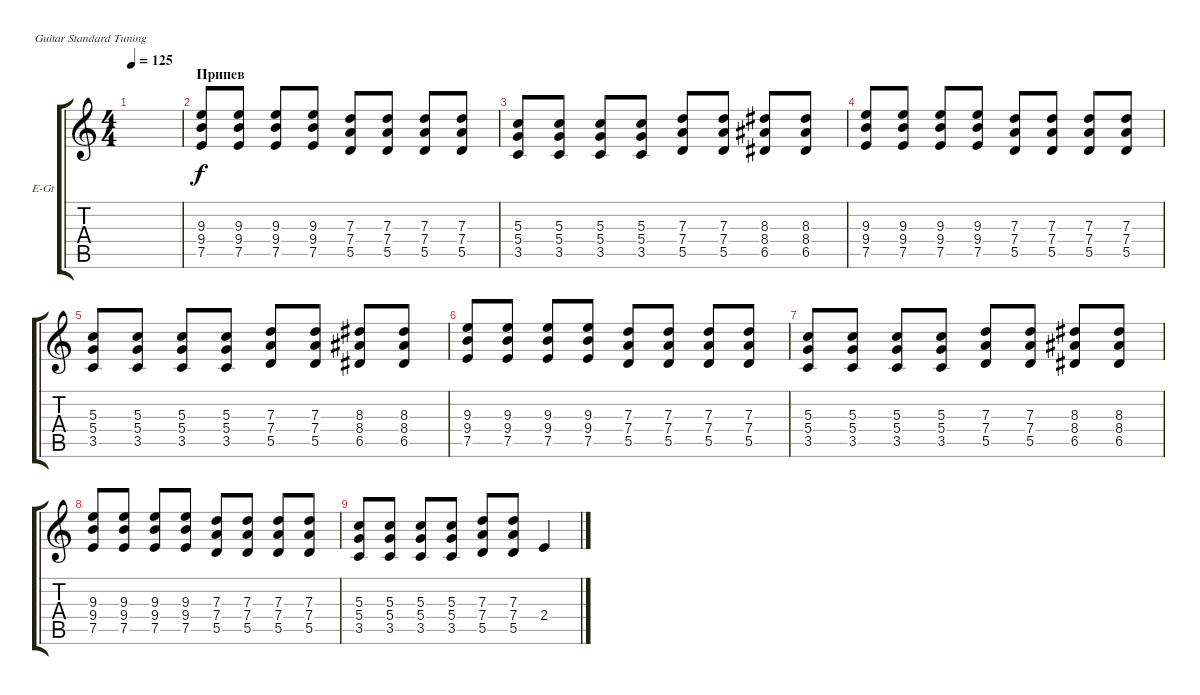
\defaultSystemsLayout 4
\bracketExtendMode groupsimilarinstruments
\firstSystemTrackNameOrientation horizontal
\otherSystemsTrackNameOrientation horizontal
\track ("Electric Guitar (Drive)" "E-Gt") {instrument overdrivenguitar}
\staff {score tabs}
\tuning (E4 B3 G3 D3 A2 E2)
\ts (4 4)
\tempo 125
\clef g2
\ks c
|
\section ("" "Припев")
(9.3 9.4 7.5).8 (9.3 9.4 7.5).8 (9.3 9.4 7.5).8 (9.3 9.4 7.5).8 (7.3 7.4 5.5).8 (7.3 7.4 5.5).8 (7.3 7.4 5.5).8 (7.3 7.4 5.5).8 |
(5.3 5.4 3.5).8 (5.3 5.4 3.5).8 (5.3 5.4 3.5).8 (5.3 5.4 3.5).8 (7.3 7.4 5.5).8 (7.3 7.4 5.5).8 (8.3 8.4 6.5).8 (8.3 8.4 6.5).8 |
(9.3 9.4 7.5).8 (9.3 9.4 7.5).8 (9.3 9.4 7.5).8 (9.3 9.4 7.5).8 (7.3 7.4 5.5).8 (7.3 7.4 5.5).8 (7.3 7.4 5.5).8 (7.3 7.4 5.5).8 |
(5.3 5.4 3.5).8 (5.3 5.4 3.5).8 (5.3 5.4 3.5).8 (5.3 5.4 3.5).8 (7.3 7.4 5.5).8 (7.3 7.4 5.5).8 (8.3 8.4 6.5).8 (8.3 8.4 6.5).8 |
(9.3 9.4 7.5).8 (9.3 9.4 7.5).8 (9.3 9.4 7.5).8 (9.3 9.4 7.5).8 (7.3 7.4 5.5).8 (7.3 7.4 5.5).8 (7.3 7.4 5.5).8 (7.3 7.4 5.5).8 |
(5.3 5.4 3.5).8 (5.3 5.4 3.5).8 (5.3 5.4 3.5).8 (5.3 5.4 3.5).8 (7.3 7.4 5.5).8 (7.3 7.4 5.5).8 (8.3 8.4 6.5).8 (8.3 8.4 6.5).8 |
(9.3 9.4 7.5).8 (9.3 9.4 7.5).8 (9.3 9.4 7.5).8 (9.3 9.4 7.5).8 (7.3 7.4 5.5).8 (7.3 7.4 5.5).8 (7.3 7.4 5.5).8 (7.3 7.4 5.5).8 |
(5.3 5.4 3.5).8 (5.3 5.4 3.5).8 (5.3 5.4 3.5).8 (5.3 5.4 3.5).8 (7.3 7.4 5.5).8 (7.3 7.4 5.5).8 2.4.4
